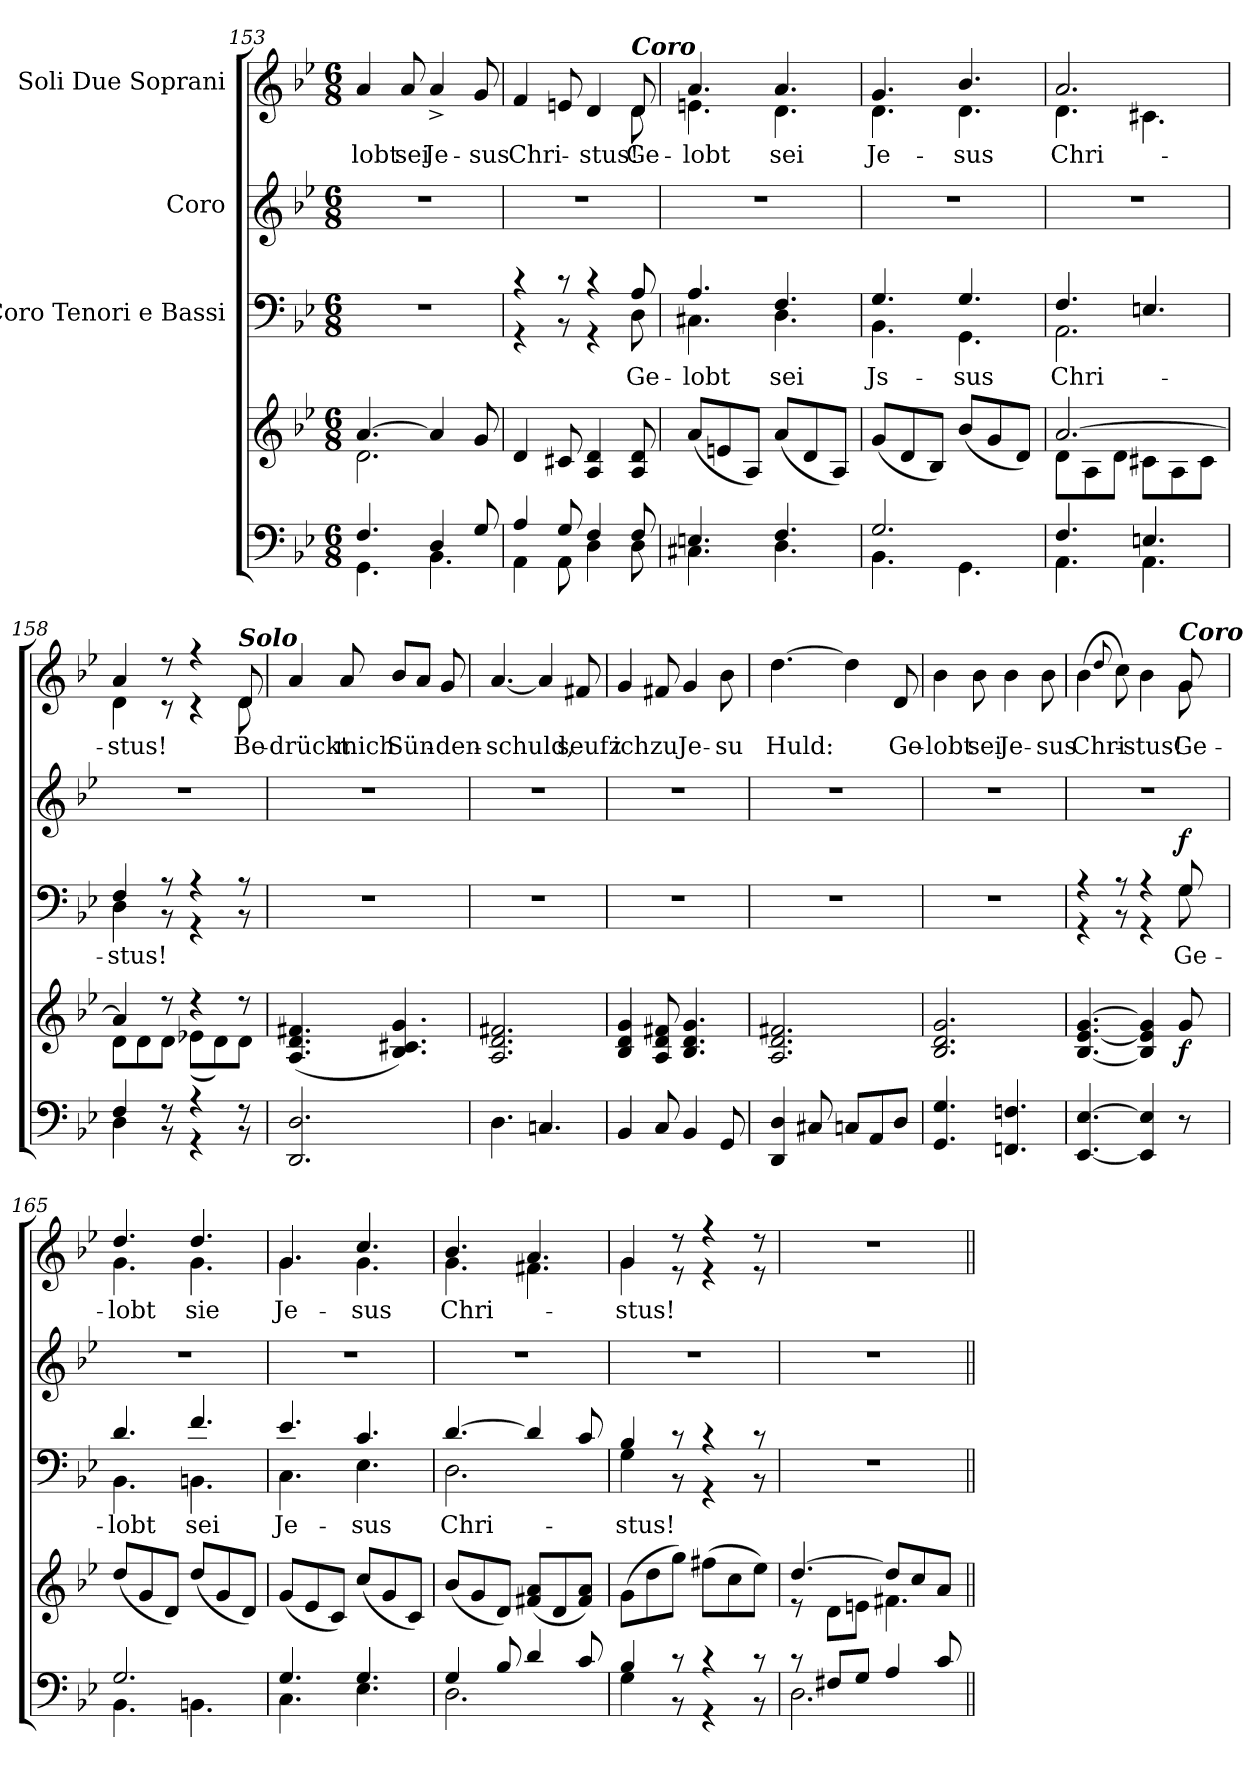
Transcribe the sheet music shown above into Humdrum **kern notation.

**kern	**kern	**dynam	**kern	**text	**dynam	**kern	**kern	**text
*part4	*part4	*part4	*part3	*part3	*part3	*part2	*part1	*part1
*staff5	*staff4	*staff4/5	*staff3	*staff3	*staff3	*staff2	*staff1	*staff1
*	*	*	*I"Coro Tenori e Bassi	*	*	*I"Coro	*I"Soli Due Soprani	*
*clefF4	*clefG2	*	*clefF4	*	*	*clefG2	*clefG2	*
*k[b-e-]	*k[b-e-]	*	*k[b-e-]	*	*	*k[b-e-]	*k[b-e-]	*
*B-:	*B-:	*	*B-:	*	*	*B-:	*B-:	*
*M6/8	*M6/8	*	*M6/8	*	*	*M6/8	*M6/8	*
=153	=153	=153	=153	=153	=153	=153	=153	=153
*^	*^	*	*	*	*	*	*	*
!	!	!	!	!	!	!	!	!	!	!LO:LY:b
4.F/	4.GG\	[>4.a/	2.d\	.	2.r	.	.	2.r	4a/	-lobt
!	!	!	!	!	!	!	!	!	!	!LO:LY:b
.	.	.	.	.	.	.	.	.	8a/	sei
!	!	!	!	!	!	!	!	!	!	!LO:LY:b
4D/	4.BB-\	4a/]	.	.	.	.	.	.	4a^>/	Je-
!	!	!	!	!	!	!	!	!	!	!LO:LY:b
8G/	.	8g/	.	.	.	.	.	.	8g/	-sus
*	*	*v	*v	*	*	*	*	*	*	*
=154	=154	=154	=154	=154	=154	=154	=154	=154	=154
*	*	*	*	*^	*	*	*	*	*
!	!	!	!	!	!	!	!	!	!	!LO:LY:b
*	*	*	*	*	*	*	*	*	*^	*
4A/	4AA\	4d/	.	4r	4r	.	.	2.r	4f/	4.ryy	Chri-
8G/	8AA\	8c#X/	.	8r	8r	.	.	.	8en/	.	.
!	!	!	!	!	!	!	!	!	!	!	!LO:LY:b
4F/	4D\	4A/ 4d/	.	4r	4r	.	.	.	4d/	4ryy	-stus!
!	!	!	!	!	!	!	!	!	!LO:TX:a:Bi:t=Coro	!	!
!	!	!	!	!	!	!LO:LY:b	!	!	!	!	!LO:LY:b
8F/	8D\	8A/ 8d/	.	8A/	8D\	Ge-	.	.	8d/	8d\	Ge-
!!LO:PB:g=z	!!
=155	=155	=155	=155	=155	=155	=155	=155	=155	=155	=155	=155
!	!	!	!	!	!	!LO:LY:b	!	!	!	!	!LO:LY:b
4.En/	4.C#X\	(<8a/L	.	4.A/	4.C#X\	-lobt	.	2.r	4.a/	4.en\	-lobt
.	.	8en/	.	.	.	.	.	.	.	.	.
.	.	8A/J)	.	.	.	.	.	.	.	.	.
!	!	!	!	!	!	!LO:LY:b	!	!	!	!	!LO:LY:b
4.F/	4.D\	(<8a/L	.	4.F/	4.D\	sei	.	.	4.a/	4.d\	sei
.	.	8d/	.	.	.	.	.	.	.	.	.
.	.	8A/J)	.	.	.	.	.	.	.	.	.
=156	=156	=156	=156	=156	=156	=156	=156	=156	=156	=156	=156
!	!	!	!	!	!	!LO:LY:b	!	!	!	!	!LO:LY:b
2.G/	4.BB-\	(<8g/L	.	4.G/	4.BB-\	Js-	.	2.r	4.g/	4.d\	Je-
.	.	8d/	.	.	.	.	.	.	.	.	.
.	.	8B-/J)	.	.	.	.	.	.	.	.	.
!	!	!	!	!	!	!LO:LY:b	!	!	!	!	!LO:LY:b
.	4.GG\	(<8b-/L	.	4.G/	4.GG\	-sus	.	.	4.b-/	4.d\	-sus
.	.	8g/	.	.	.	.	.	.	.	.	.
.	.	8d/J)	.	.	.	.	.	.	.	.	.
=157	=157	=157	=157	=157	=157	=157	=157	=157	=157	=157	=157
*	*	*^	*	*	*	*	*	*	*	*	*
!	!	!	!	!	!	!	!LO:LY:b	!	!	!	!	!LO:LY:b
4.F/	4.AA\	[>2.a/	8d\L	.	4.F/	2.AA\	Chri-	.	2.r	2.a/	4.d\	Chri-
.	.	.	8A\	.	.	.	.	.	.	.	.	.
.	.	.	8d\J	.	.	.	.	.	.	.	.	.
4.En/	4.AA\	.	8c#X\L	.	4.En/	.	.	.	.	.	4.c#X\	.
.	.	.	8A\	.	.	.	.	.	.	.	.	.
.	.	.	8c#\J	.	.	.	.	.	.	.	.	.
=158	=158	=158	=158	=158	=158	=158	=158	=158	=158	=158	=158	=158
!	!	!	!	!	!	!	!LO:LY:b	!	!	!	!	!LO:LY:b
4F/	4D\	4a/]	8d\L	.	4F/	4D\	-stus!	.	2.r	4a/	4d\	-stus!
.	.	.	8d\	.	.	.	.	.	.	.	.	.
8r	8r	8rcc	8d\J	.	8r	8r	.	.	.	8r	8r	.
4r	4r	4rcc	(<8e-X\L	.	4r	4r	.	.	.	4r	4r	.
.	.	.	8d\)	.	.	.	.	.	.	.	.	.
!	!	!	!	!	!	!	!	!	!	!LO:TX:a:Bi:t=Solo	!	!
!	!	!	!	!	!	!	!	!	!	!	!	!LO:LY:b
8r	8r	8rcc	8d\J	.	8r	8r	.	.	.	8d/	8d\	Be-
=159	=159	=159	=159	=159	=159	=159	=159	=159	=159	=159	=159	=159
!	!	!	!	!	!	!	!	!	!	!	!	!LO:LY:b
*v	*v	*	*	*	*v	*v	*	*	*	*v	*v	*
*	*v	*v	*	*	*	*	*	*	*
2.DD/ 2.D/	(<4.A/ 4.d/ 4.f#X/	.	2.r	.	.	2.r	4a/	-drückt
!	!	!	!	!	!	!	!	!LO:LY:b
.	.	.	.	.	.	.	8a/	mich
!	!	!	!	!	!	!	!	!LO:LY:b
.	4.B-/ 4.c#X/ 4.g/)	.	.	.	.	.	8b-/L	Sün-
.	.	.	.	.	.	.	8a/J	.
!	!	!	!	!	!	!	!	!LO:LY:b
.	.	.	.	.	.	.	8g/	-den-
!!LO:LB:g=z
=160	=160	=160	=160	=160	=160	=160	=160	=160
!	!	!	!	!	!	!	!	!LO:LY:b
4.D\	2.A/ 2.d/ 2.f#X/	.	2.r	.	.	2.r	[4.a/	-schuld,
4.Cn/	.	.	.	.	.	.	4a/]	.
!	!	!	!	!	!	!	!	!LO:LY:b
.	.	.	.	.	.	.	8f#X/	seufz
=161	=161	=161	=161	=161	=161	=161	=161	=161
!	!	!	!	!	!	!	!	!LO:LY:b
4BB-/	4B-/ 4d/ 4g/	.	2.r	.	.	2.r	4g/	ich
!	!	!	!	!	!	!	!	!LO:LY:b
8C/	8A/ 8d/ 8f#X/	.	.	.	.	.	8f#X/	zu
!	!	!	!	!	!	!	!	!LO:LY:b
4BB-/	4.B-/ 4.d/ 4.g/	.	.	.	.	.	4g/	Je-
!	!	!	!	!	!	!	!	!LO:LY:b
8GG/	.	.	.	.	.	.	8b-\	-su
=162	=162	=162	=162	=162	=162	=162	=162	=162
!	!	!	!	!	!	!	!	!LO:LY:b
4DD/ 4D/	2.A/ 2.d/ 2.f#X/	.	2.r	.	.	2.r	[4.dd\	Huld:
8C#X/	.	.	.	.	.	.	.	.
8Cn/L	.	.	.	.	.	.	4dd\]	.
8AA/	.	.	.	.	.	.	.	.
!	!	!	!	!	!	!	!	!LO:LY:b
8D/J	.	.	.	.	.	.	8d/	Ge-
=163	=163	=163	=163	=163	=163	=163	=163	=163
!	!	!	!	!	!	!	!	!LO:LY:b
4.GG/ 4.G/	2.B-/ 2.d/ 2.g/	.	2.r	.	.	2.r	4b-\	-lobt
!	!	!	!	!	!	!	!	!LO:LY:b
.	.	.	.	.	.	.	8b-\	sei
!	!	!	!	!	!	!	!	!LO:LY:b
4.FFn/ 4.Fn/	.	.	.	.	.	.	4b-\	Je-
!	!	!	!	!	!	!	!	!LO:LY:b
.	.	.	.	.	.	.	8b-\	-sus
=164	=164	=164	=164	=164	=164	=164	=164	=164
*	*	*	*^	*	*	*	*	*
!	!	!	!	!	!	!	!	!	!LO:LY:b
*	*	*	*	*	*	*	*	*^	*
[4.EE-/ [4.E-/	[4.B-/ [4.e-/ [4.g/	.	4r	4r	.	.	2.r	(>4b-\	4.ryy	Chri-
.	.	.	.	.	.	.	.	8qqdd/	.	.
.	.	.	8r	8r	.	.	.	8cc\)	.	.
!	!	!	!	!	!	!	!	!	!	!LO:LY:b
4EE-/] 4E-/]	4B-/] 4e-/] 4g/]	.	4r	4r	.	.	.	4b-\	4ryy	-stus!
!	!	!	!	!	!	!	!	!LO:TX:a:Bi:t=Coro	!	!
!	!	!LO:DY:b	!	!	!LO:LY:b	!LO:DY:a	!	!	!	!LO:LY:b
8r	8g/	f	8G/	8G\	Ge-	f	.	8g/	8g\	Ge-
!!LO:PB:g=z	!!
=165	=165	=165	=165	=165	=165	=165	=165	=165	=165	=165
*^	*	*	*	*	*	*	*	*	*	*
!	!	!	!	!	!	!LO:LY:b	!	!	!	!	!LO:LY:b
2.G/	4.BB-\	(<8dd/L	.	4.d/	4.BB-\	-lobt	.	2.r	4.dd/	4.g\	-lobt
.	.	8g/	.	.	.	.	.	.	.	.	.
.	.	8d/J)	.	.	.	.	.	.	.	.	.
!	!	!	!	!	!	!LO:LY:b	!	!	!	!	!LO:LY:b
.	4.BBn\	(<8dd/L	.	4.f/	4.BBn\	sei	.	.	4.dd/	4.g\	sie
.	.	8g/	.	.	.	.	.	.	.	.	.
.	.	8d/J)	.	.	.	.	.	.	.	.	.
=166	=166	=166	=166	=166	=166	=166	=166	=166	=166	=166	=166
!	!	!	!	!	!	!LO:LY:b	!	!	!	!	!LO:LY:b
4.G/	4.C\	(<8g/L	.	4.e-/	4.C\	Je-	.	2.r	4.g/	4.g\	Je-
.	.	8e-/	.	.	.	.	.	.	.	.	.
.	.	8c/J)	.	.	.	.	.	.	.	.	.
!	!	!	!	!	!	!LO:LY:b	!	!	!	!	!LO:LY:b
4.G/	4.E-\	(<8cc/L	.	4.c/	4.E-\	-sus	.	.	4.cc/	4.g\	-sus
.	.	8g/	.	.	.	.	.	.	.	.	.
.	.	8c/J)	.	.	.	.	.	.	.	.	.
=167	=167	=167	=167	=167	=167	=167	=167	=167	=167	=167	=167
!	!	!	!	!	!	!LO:LY:b	!	!	!	!	!LO:LY:b
4G/	2.D\	(<8b-/L	.	[>4.d/	2.D\	Chri-	.	2.r	4.b-/	4.g\	Chri-
.	.	8g/	.	.	.	.	.	.	.	.	.
8B-/	.	8d/J)	.	.	.	.	.	.	.	.	.
4d/	.	(<8f#X/ 8a/L	.	4d/]	.	.	.	.	4.a/	4.f#X\	.
.	.	8d/	.	.	.	.	.	.	.	.	.
8c/	.	8f#/ 8a/J)	.	8c/	.	.	.	.	.	.	.
=168	=168	=168	=168	=168	=168	=168	=168	=168	=168	=168	=168
!	!	!	!	!	!	!LO:LY:b	!	!	!	!	!LO:LY:b
4B-/	4G\	(>8g\L	.	4B-/	4G\	-stus!	.	2.r	4g/	4g\	-stus!
.	.	8dd\	.	.	.	.	.	.	.	.	.
8r	8r	8gg\J)	.	8r	8r	.	.	.	8r	8r	.
4r	4r	(>8ff#X\L	.	4r	4r	.	.	.	4r	4r	.
.	.	8cc\	.	.	.	.	.	.	.	.	.
8r	8r	8ee-\J)	.	8r	8r	.	.	.	8r	8r	.
*	*	*	*	*v	*v	*	*	*	*v	*v	*
=169	=169	=169	=169	=169	=169	=169	=169	=169	=169
*	*	*^	*	*	*	*	*	*	*
8rB	2.D\	[>4.dd/	8re	.	2.r	.	.	2.r	2.r	.
8F#X/L	.	.	8d\L	.	.	.	.	.	.	.
8G/J	.	.	8en\J	.	.	.	.	.	.	.
4A/	.	8dd/L]	4.f#X\	.	.	.	.	.	.	.
.	.	8cc/	.	.	.	.	.	.	.	.
8c/	.	8a/J	.	.	.	.	.	.	.	.
*v	*v	*	*	*	*	*	*	*	*	*
*	*v	*v	*	*	*	*	*	*	*
=||	=||	=||	=||	=||	=||	=||	=||	=||
*-	*-	*-	*-	*-	*-	*-	*-	*-
